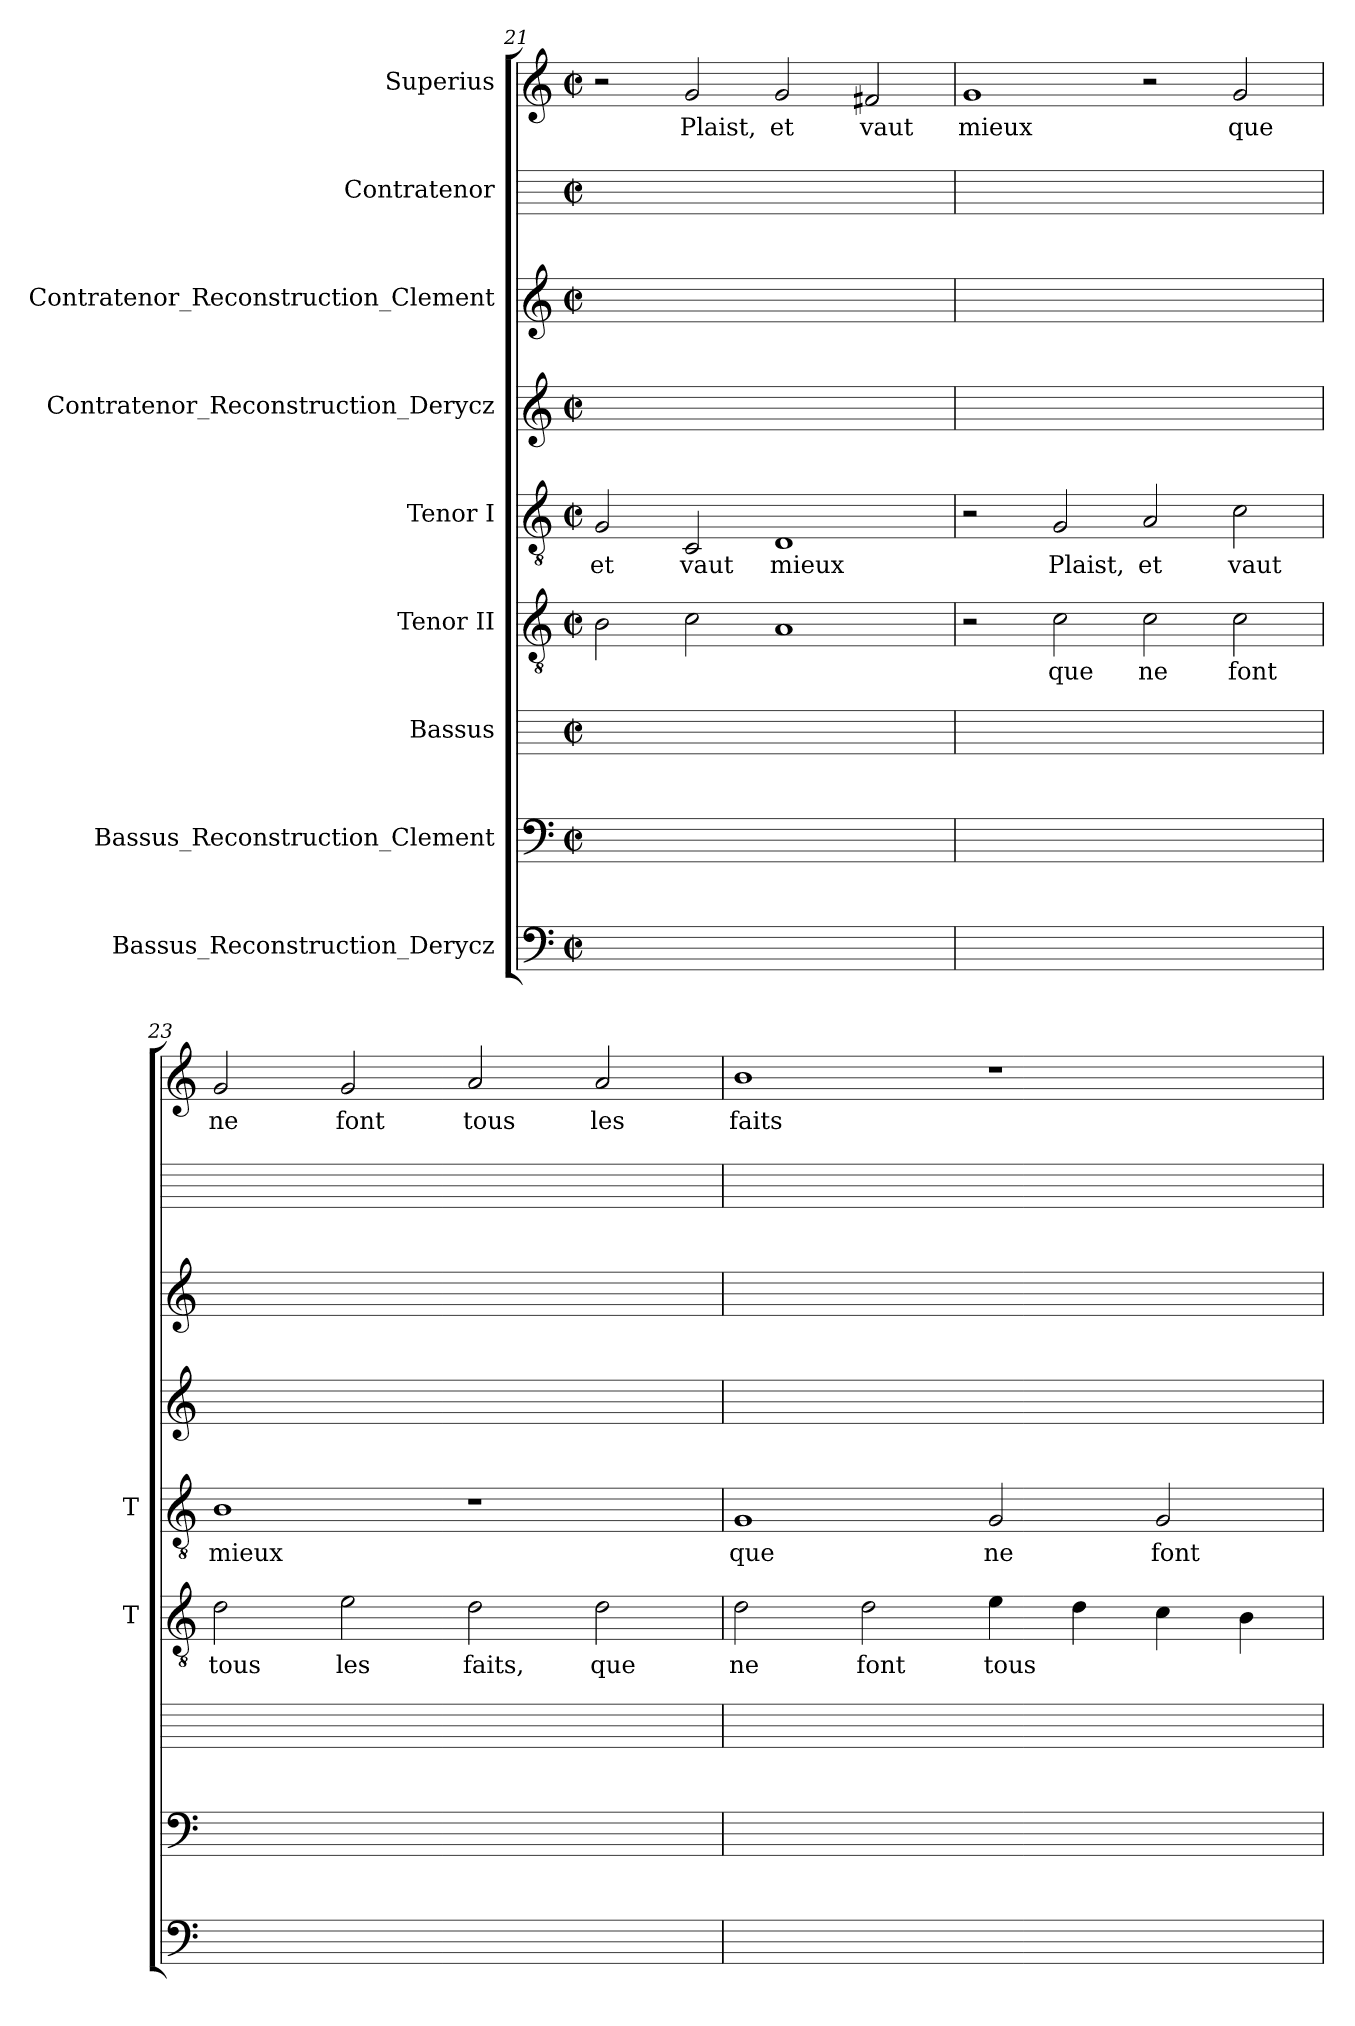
**kern	**kern	**kern	**kern	**text	**kern	**text	**kern	**kern	**kern	**kern	**text
*part9	*part8	*part7	*part6	*part6	*part5	*part5	*part4	*part3	*part2	*part1	*part1
*staff9	*staff8	*staff7	*staff6	*staff6	*staff5	*staff5	*staff4	*staff3	*staff2	*staff1	*staff1
*I"Bassus_Reconstruction_Derycz	*I"Bassus_Reconstruction_Clement	*I"Bassus	*I"Tenor II	*	*I"Tenor I	*	*I"Contratenor_Reconstruction_Derycz	*I"Contratenor_Reconstruction_Clement	*I"Contratenor	*I"Superius	*
*	*	*	*I'T	*	*I'T	*	*	*	*	*	*
*clefF4	*clefF4	*	*clefGv2	*	*clefGv2	*	*clefG2	*clefG2	*	*clefG2	*
*k[]	*k[]	*	*k[]	*	*k[]	*	*k[]	*k[]	*	*k[]	*
*C:	*C:	*	*C:	*	*C:	*	*C:	*C:	*	*C:	*
*M2/2	*M2/2	*M2/2	*M2/2	*	*M2/2	*	*M2/2	*M2/2	*M2/2	*M2/2	*
*met(c|)	*met(c|)	*met(c|)	*met(c|)	*	*met(c|)	*	*met(c|)	*met(c|)	*met(c|)	*met(c|)	*
=21	=21	=21	=21	=21	=21	=21	=21	=21	=21	=21	=21
0ryy	0ryy	0ryy	2B	.	2G	-et	0ryy	0ryy	0ryy	2r	.
.	.	.	2c	.	2C	-vaut	.	.	.	2g	-Plaist,
.	.	.	1A	.	1D	-mieux	.	.	.	2g	-et
.	.	.	.	.	.	.	.	.	.	2f#X	-vaut
=22	=22	=22	=22	=22	=22	=22	=22	=22	=22	=22	=22
0ryy	0ryy	0ryy	2r	.	2r	.	0ryy	0ryy	0ryy	1g	-mieux
.	.	.	2c	-que	2G	-Plaist,	.	.	.	.	.
.	.	.	2c	-ne	2A	-et	.	.	.	2r	.
.	.	.	2c	-font	2c	-vaut	.	.	.	2g	-que
=23	=23	=23	=23	=23	=23	=23	=23	=23	=23	=23	=23
0ryy	0ryy	0ryy	2d	-tous	1B	-mieux	0ryy	0ryy	0ryy	2g	-ne
.	.	.	2e	-les	.	.	.	.	.	2g	-font
.	.	.	2d	-faits,	1r	.	.	.	.	2a	-tous
.	.	.	2d	-que	.	.	.	.	.	2a	-les
=24	=24	=24	=24	=24	=24	=24	=24	=24	=24	=24	=24
0ryy	0ryy	0ryy	2d	-ne	1G	-que	0ryy	0ryy	0ryy	1b	-faits
.	.	.	2d	-font	.	.	.	.	.	.	.
.	.	.	4e	-tous	2G	-ne	.	.	.	1r	.
.	.	.	4d	.	.	.	.	.	.	.	.
.	.	.	4c	.	2G	-font	.	.	.	.	.
.	.	.	4B	.	.	.	.	.	.	.	.
=	=	=	=	=	=	=	=	=	=	=	=
*-	*-	*-	*-	*-	*-	*-	*-	*-	*-	*-	*-
